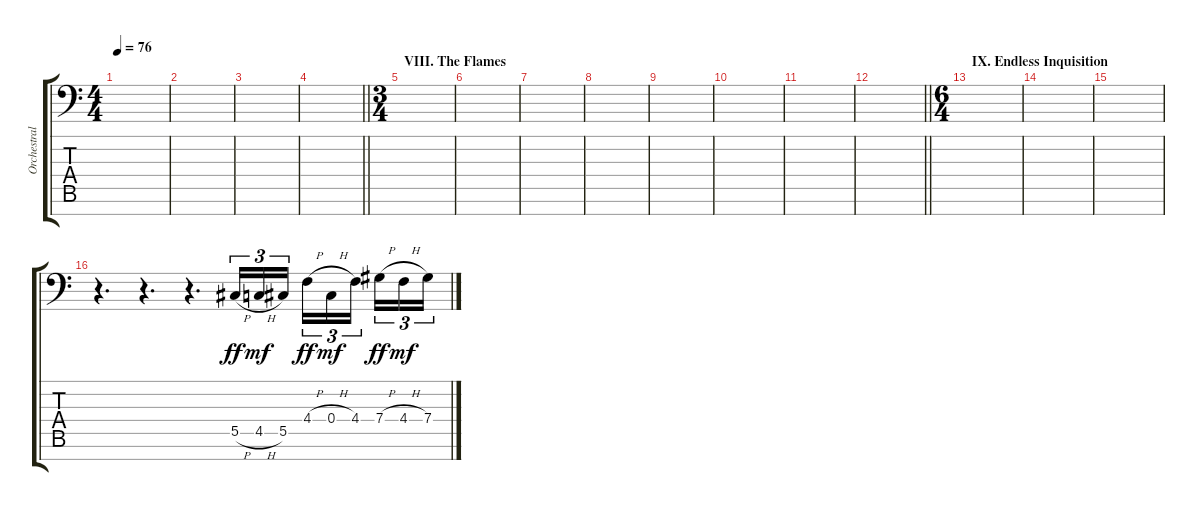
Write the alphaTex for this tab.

\track ("Orchestral (Trumpets)" "Orchestral") {instrument brasssection}
\staff {score tabs}
\tuning (Eb4 Bb3 Gb3 Db3 Ab2 Eb2 Ab1) {hide}
\ts (4 4)
\tempo 76
\clef f4
\ks c
|
|
|
\barLineRight lightlight
|
\ts (3 4)
\section ("" "VIII. The Flames")
|
|
|
|
|
|
|
\barLineRight lightlight
|
\ts (6 4)
\section ("" "IX. Endless Inquisition")
|
|
|
r.4{d} r.4{d} r.4{d} 5.5{h}.16{tu (3 2) dy ff} 4.5{h}.16{tu (3 2) dy mf} 5.5.16{tu (3 2) beam splitsecondary} 4.4{h}.16{tu (3 2) dy ff} 0.4{h}.16{tu (3 2) dy mf} 4.4.16{tu (3 2) beam splitsecondary} 7.4{h}.16{tu (3 2) dy ff} 4.4{h}.16{tu (3 2) dy mf} 7.4.16{tu (3 2)}
